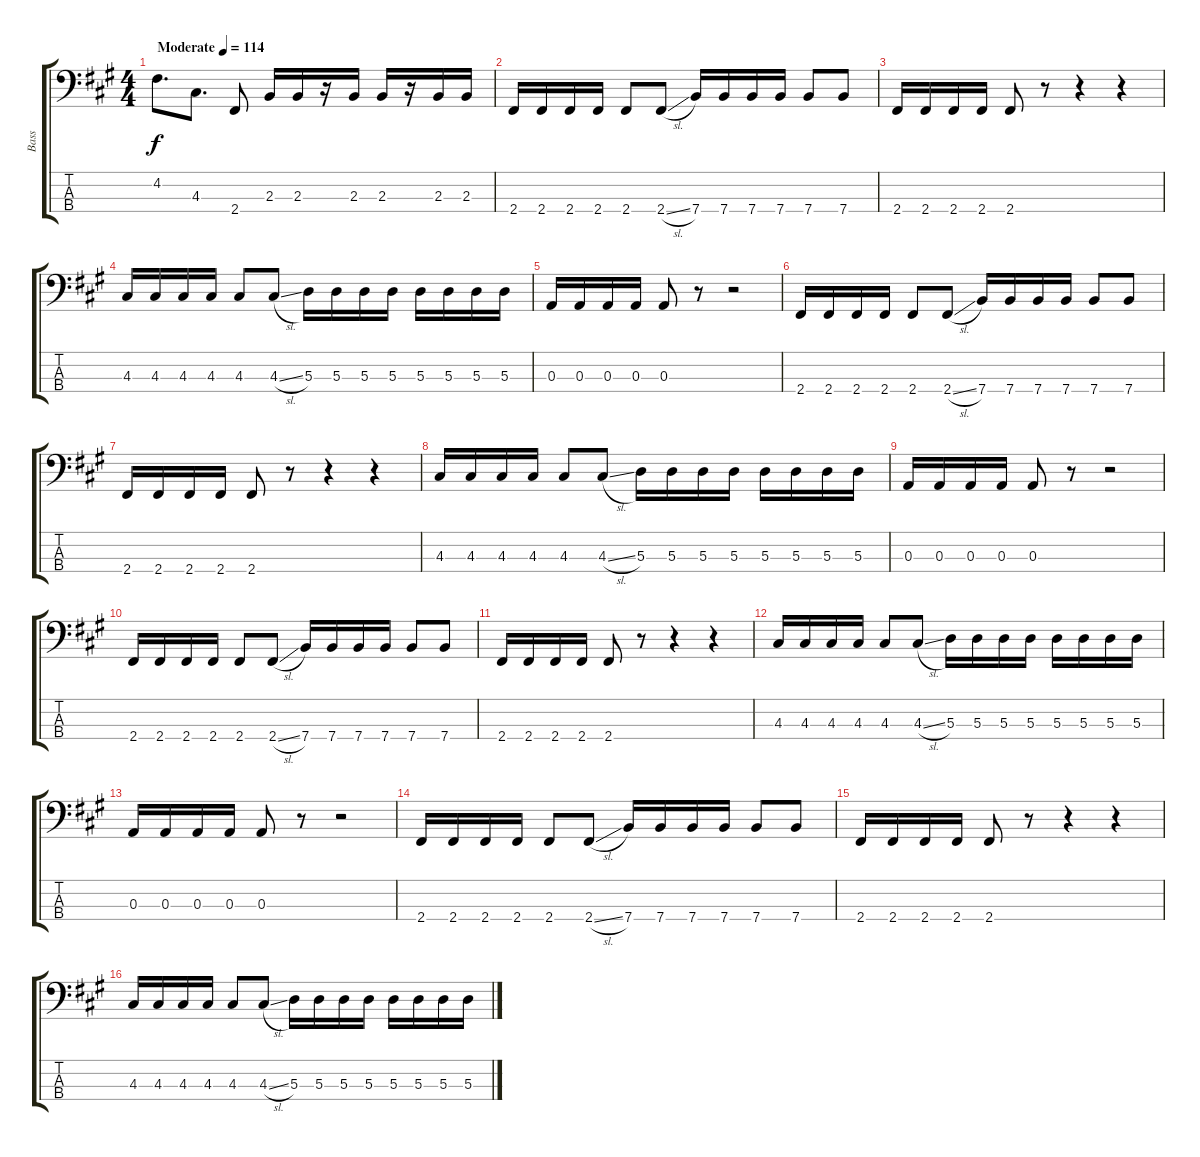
\track ("Bass" "Bass") {instrument electricbassfinger}
\staff {score tabs}
\tuning (G2 D2 A1 E1) {hide}
\ts (4 4)
\tempo (114 "Moderate")
\clef f4
\ks a
4.2.8{d dy f instrument electricbassfinger} 4.3.8{d} 2.4.8 2.3.16 2.3.16 r.16 2.3.16 2.3.16 r.16 2.3.16 2.3.16 |
2.4.16 2.4.16 2.4.16 2.4.16 2.4.8 2.4{sl}.8 7.4.16 7.4.16 7.4.16 7.4.16 7.4.8 7.4.8 |
2.4.16 2.4.16 2.4.16 2.4.16 2.4.8 r.8 r.4 r.4 |
4.3.16 4.3.16 4.3.16 4.3.16 4.3.8 4.3{sl}.8 5.3.16 5.3.16 5.3.16 5.3.16 5.3.16 5.3.16 5.3.16 5.3.16 |
0.3.16 0.3.16 0.3.16 0.3.16 0.3.8 r.8 r.2 |
2.4.16 2.4.16 2.4.16 2.4.16 2.4.8 2.4{sl}.8 7.4.16 7.4.16 7.4.16 7.4.16 7.4.8 7.4.8 |
2.4.16 2.4.16 2.4.16 2.4.16 2.4.8 r.8 r.4 r.4 |
4.3.16 4.3.16 4.3.16 4.3.16 4.3.8 4.3{sl}.8 5.3.16 5.3.16 5.3.16 5.3.16 5.3.16 5.3.16 5.3.16 5.3.16 |
0.3.16 0.3.16 0.3.16 0.3.16 0.3.8 r.8 r.2 |
2.4.16 2.4.16 2.4.16 2.4.16 2.4.8 2.4{sl}.8 7.4.16 7.4.16 7.4.16 7.4.16 7.4.8 7.4.8 |
2.4.16 2.4.16 2.4.16 2.4.16 2.4.8 r.8 r.4 r.4 |
4.3.16 4.3.16 4.3.16 4.3.16 4.3.8 4.3{sl}.8 5.3.16 5.3.16 5.3.16 5.3.16 5.3.16 5.3.16 5.3.16 5.3.16 |
0.3.16 0.3.16 0.3.16 0.3.16 0.3.8 r.8 r.2 |
2.4.16 2.4.16 2.4.16 2.4.16 2.4.8 2.4{sl}.8 7.4.16 7.4.16 7.4.16 7.4.16 7.4.8 7.4.8 |
2.4.16 2.4.16 2.4.16 2.4.16 2.4.8 r.8 r.4 r.4 |
4.3.16 4.3.16 4.3.16 4.3.16 4.3.8 4.3{sl}.8 5.3.16 5.3.16 5.3.16 5.3.16 5.3.16 5.3.16 5.3.16 5.3.16
